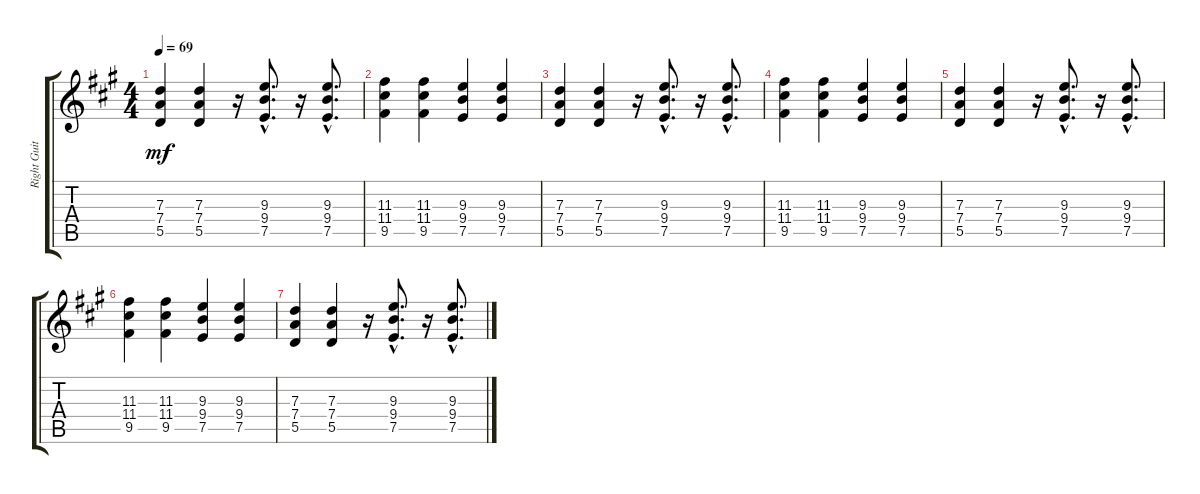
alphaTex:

\track ("Right Guitar" "Right Guit") {instrument overdrivenguitar}
\staff {score tabs}
\tuning (E4 B3 G3 D3 A2 E2) {hide}
\ts (4 4)
\tempo 69
\clef g2
\ks f#minor
(7.3 7.4 5.5).4{dy mf} (7.3 7.4 5.5).4 r.16 (9.3{hac} 9.4{hac} 7.5{hac}).8{d} r.16 (9.3{hac} 9.4{hac} 7.5{hac}).8{d} |
(11.3 11.4 9.5).4 (11.3 11.4 9.5).4 (9.3 9.4 7.5).4 (9.3 9.4 7.5).4 |
(7.3 7.4 5.5).4 (7.3 7.4 5.5).4 r.16 (9.3{hac} 9.4{hac} 7.5{hac}).8{d} r.16 (9.3{hac} 9.4{hac} 7.5{hac}).8{d} |
(11.3 11.4 9.5).4 (11.3 11.4 9.5).4 (9.3 9.4 7.5).4 (9.3 9.4 7.5).4 |
(7.3 7.4 5.5).4 (7.3 7.4 5.5).4 r.16 (9.3{hac} 9.4{hac} 7.5{hac}).8{d} r.16 (9.3{hac} 9.4{hac} 7.5{hac}).8{d} |
(11.3 11.4 9.5).4 (11.3 11.4 9.5).4 (9.3 9.4 7.5).4 (9.3 9.4 7.5).4 |
(7.3 7.4 5.5).4 (7.3 7.4 5.5).4 r.16 (9.3{hac} 9.4{hac} 7.5{hac}).8{d} r.16 (9.3{hac} 9.4{hac} 7.5{hac}).8{d}
